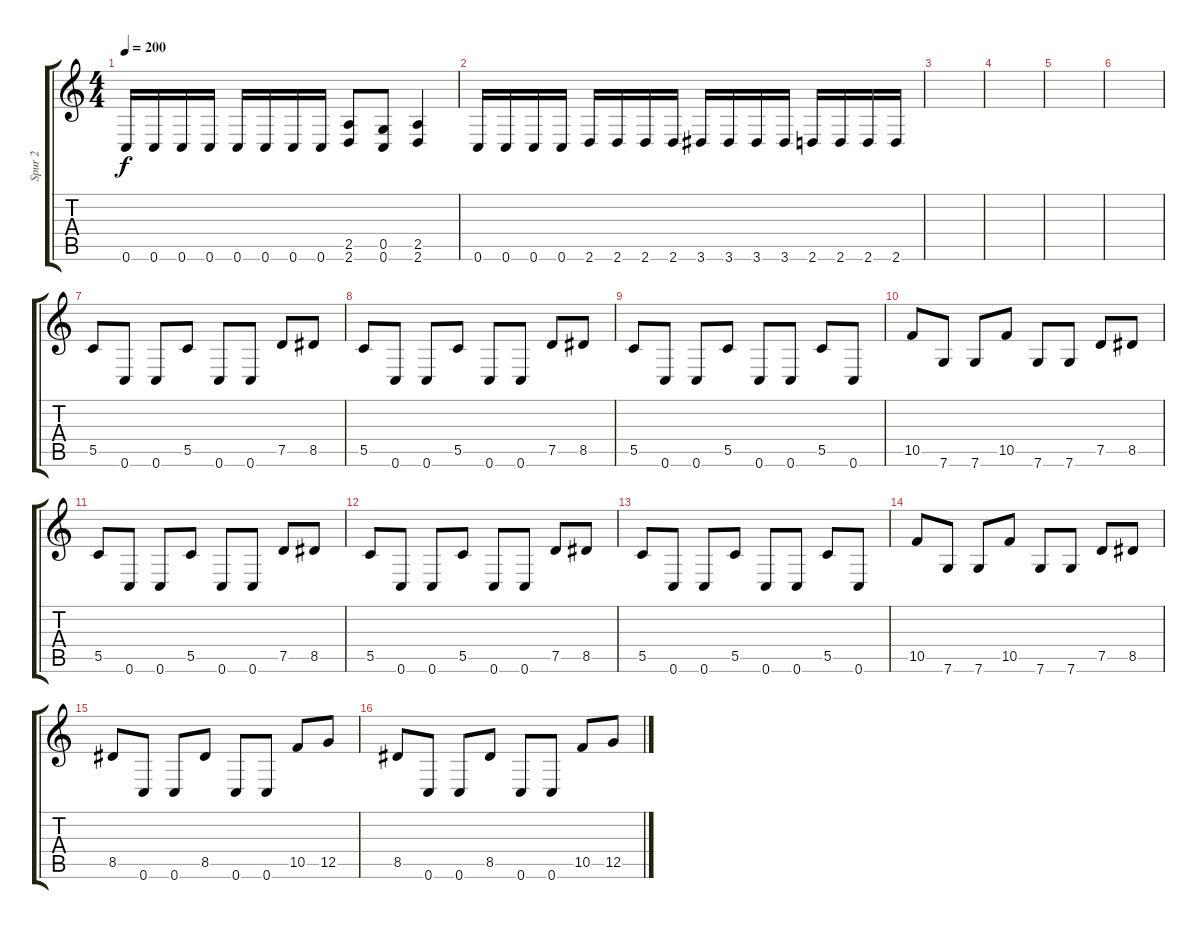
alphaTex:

\track ("Spur 2" "Spur 2") {instrument overdrivenguitar}
\staff {score tabs}
\tuning (D4 A3 F3 C3 G2 C2) {hide}
\ts (4 4)
\tempo 200
\clef g2
\ks c
0.6.16{dy f} 0.6.16 0.6.16 0.6.16 0.6.16 0.6.16 0.6.16 0.6.16 (2.5 2.6).8 (0.5 0.6).8 (2.5 2.6).4 |
0.6.16 0.6.16 0.6.16 0.6.16 2.6.16 2.6.16 2.6.16 2.6.16 3.6.16 3.6.16 3.6.16 3.6.16 2.6.16 2.6.16 2.6.16 2.6.16 |
|
|
|
|
5.5.8 0.6.8 0.6.8 5.5.8 0.6.8 0.6.8 7.5.8 8.5.8 |
5.5.8 0.6.8 0.6.8 5.5.8 0.6.8 0.6.8 7.5.8 8.5.8 |
5.5.8 0.6.8 0.6.8 5.5.8 0.6.8 0.6.8 5.5.8 0.6.8 |
10.5.8 7.6.8 7.6.8 10.5.8 7.6.8 7.6.8 7.5.8 8.5.8 |
5.5.8 0.6.8 0.6.8 5.5.8 0.6.8 0.6.8 7.5.8 8.5.8 |
5.5.8 0.6.8 0.6.8 5.5.8 0.6.8 0.6.8 7.5.8 8.5.8 |
5.5.8 0.6.8 0.6.8 5.5.8 0.6.8 0.6.8 5.5.8 0.6.8 |
10.5.8 7.6.8 7.6.8 10.5.8 7.6.8 7.6.8 7.5.8 8.5.8 |
8.5.8 0.6.8 0.6.8 8.5.8 0.6.8 0.6.8 10.5.8 12.5.8 |
8.5.8 0.6.8 0.6.8 8.5.8 0.6.8 0.6.8 10.5.8 12.5.8
